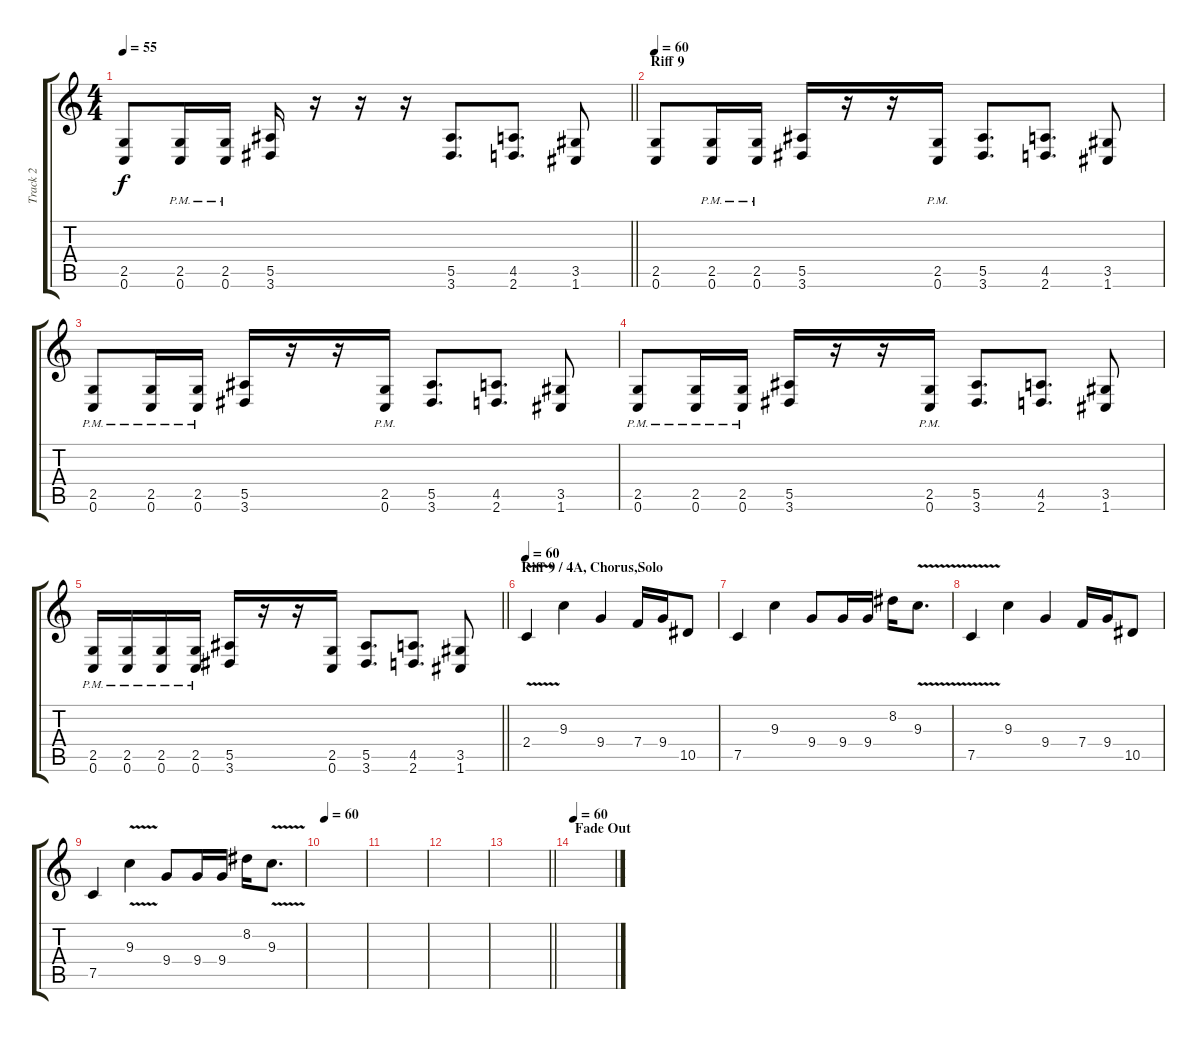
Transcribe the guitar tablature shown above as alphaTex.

\track ("Track 2" "Track 2") {instrument distortionguitar}
\staff {score tabs}
\tuning (C4 G3 Eb3 Bb2 F2 C2) {hide}
\ts (4 4)
\tempo 55
\clef g2
\barLineRight lightlight
\ks c
(2.5 0.6).8{dy f} (2.5{pm} 0.6{pm}).16 (2.5{pm} 0.6{pm}).16 (5.5 3.6).16 r.16 r.16 r.16 (5.5 3.6).8{d} (4.5 2.6).8{d} (3.5 1.6).8 |
\section ("" "Riff 9")
\tempo 60
(2.5 0.6).8 (2.5{pm} 0.6{pm}).16 (2.5{pm} 0.6{pm}).16 (5.5 3.6).16 r.16 r.16 (2.5{pm} 0.6{pm}).16 (5.5 3.6).8{d} (4.5 2.6).8{d} (3.5 1.6).8 |
(2.5{pm} 0.6{pm}).8 (2.5{pm} 0.6{pm}).16 (2.5{pm} 0.6{pm}).16 (5.5 3.6).16 r.16 r.16 (2.5{pm} 0.6{pm}).16 (5.5 3.6).8{d} (4.5 2.6).8{d} (3.5 1.6).8 |
(2.5{pm} 0.6{pm}).8 (2.5{pm} 0.6{pm}).16 (2.5{pm} 0.6{pm}).16 (5.5 3.6).16 r.16 r.16 (2.5{pm} 0.6{pm}).16 (5.5 3.6).8{d} (4.5 2.6).8{d} (3.5 1.6).8 |
\barLineRight lightlight
(2.5{pm} 0.6{pm}).16 (2.5{pm} 0.6{pm}).16 (2.5{pm} 0.6{pm}).16 (2.5{pm} 0.6{pm}).16 (5.5 3.6).16 r.16 r.16 (2.5 0.6).16 (5.5 3.6).8{d} (4.5 2.6).8{d} (3.5 1.6).8 |
\section ("" "Riff 9 / 4A, Chorus,Solo")
\tempo 60
2.4{v}.4{volume 14} 9.3.4 9.4.4 7.4.16 9.4.16 10.5.8 |
7.5.4 9.3.4 9.4.8 9.4.16 9.4.16 8.2.16 9.3{v}.8{d} |
7.5{v}.4 9.3.4 9.4.4 7.4.16 9.4.16 10.5.8 |
7.5.4 9.3{v}.4 9.4.8 9.4.16 9.4.16 8.2.16 9.3{v}.8{d} |
\tempo 60
|
|
|
\barLineRight lightlight
|
\section ("" "Fade Out")
\tempo 60
